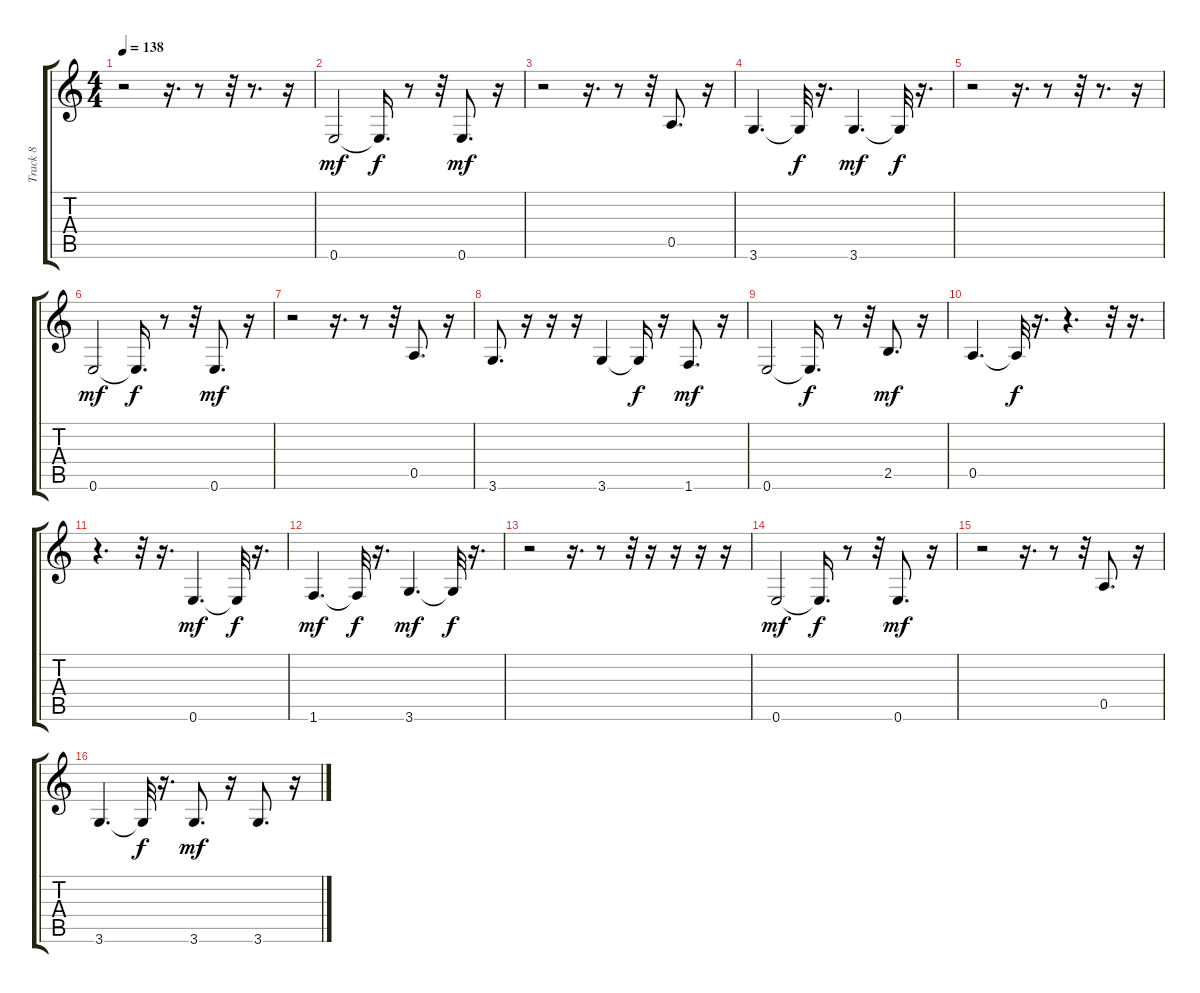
\track ("Track 8" "Track 8") {instrument electricbassfinger}
\staff {score tabs}
\tuning (E4 B3 G3 D3 A2 E2) {hide}
\ts (4 4)
\tempo 138
\clef g2
\ks c
r.2{dy mf} r.16{d} r.8 r.32 r.8{d} r.16 |
0.6.2 0.6{t}.16{d dy f} r.8 r.32 0.6.8{d dy mf} r.16 |
r.2 r.16{d} r.8 r.32 0.5.8{d} r.16 |
3.6.4{d} 3.6{t}.32{dy f} r.16{d} 3.6.4{d dy mf} 3.6{t}.32{dy f} r.16{d} |
r.2 r.16{d} r.8 r.32 r.8{d} r.16 |
0.6.2{dy mf} 0.6{t}.16{d dy f} r.8 r.32 0.6.8{d dy mf} r.16 |
r.2 r.16{d} r.8 r.32 0.5.8{d} r.16 |
3.6.8{d} r.16 r.16 r.16 3.6.4 3.6{t}.16{dy f} r.16 1.6.8{d dy mf} r.16 |
0.6.2 0.6{t}.16{d dy f} r.8 r.32 2.5.8{d dy mf} r.16 |
0.5.4{d} 0.5{t}.32{dy f} r.16{d} r.4{d} r.32 r.16{d} |
r.4{d} r.32 r.16{d} 0.6.4{d dy mf} 0.6{t}.32{dy f} r.16{d} |
1.6.4{d dy mf} 1.6{t}.32{dy f} r.16{d} 3.6.4{d dy mf} 3.6{t}.32{dy f} r.16{d} |
r.2 r.16{d} r.8 r.32 r.16 r.16 r.16 r.16 |
0.6.2{dy mf} 0.6{t}.16{d dy f} r.8 r.32 0.6.8{d dy mf} r.16 |
r.2 r.16{d} r.8 r.32 0.5.8{d} r.16 |
3.6.4{d} 3.6{t}.32{dy f} r.16{d} 3.6.8{d dy mf} r.16 3.6.8{d} r.16
